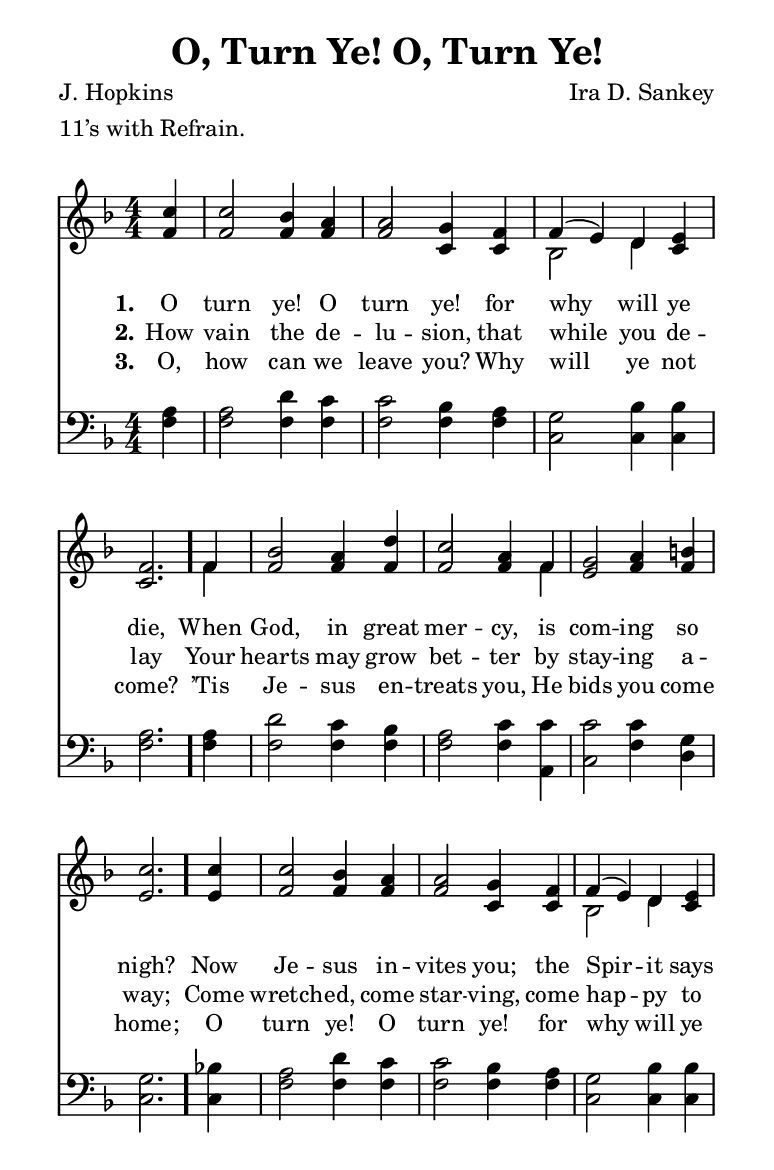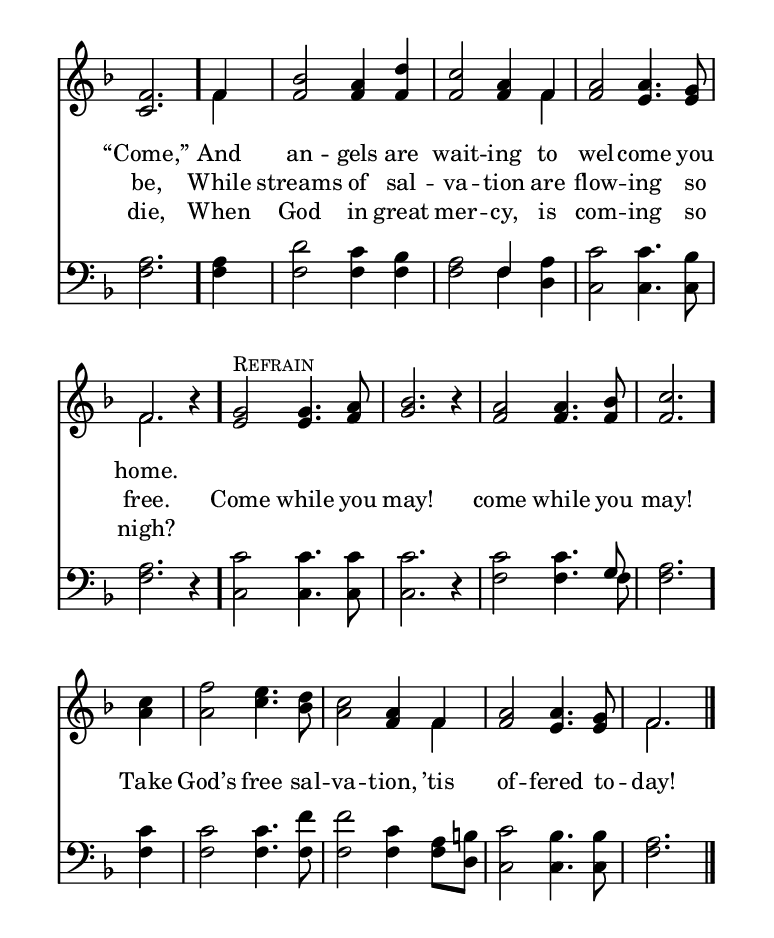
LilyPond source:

\include "common/global.ily"
\paper {
  \include "common/paper.ily"
  %ragged-bottom = ##t
  %ragged-last-bottom = ##t
  %systems-per-page = ##f
  %page-count = ##f
}

\header{
  hymnnumber = "110"
  title = "O, Turn Ye! O, Turn Ye!"
  tunename = "Hiding In Thee"
  meter = "11’s with Refrain."
  poet = "J. Hopkins"
  composer = "Ira D. Sankey"
  %copyright = ""
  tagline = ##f
}

% for fermata in MIDI
ta = { \tempo 4=100 }
tb = { \tempo 4=50  }

% original document for this song often shows quavers where crotchets belong
patternAA = { c4 | c2 c4 c4 | c2 c4 c4 | c4( c4) c4 c4 | c2. }
patternAB = { c4 | c2 c4 c4 | c2 c4 c4 | c2      c4 c4 | c2. }

patternBA = \patternAB
patternBB = { c4 | c2 c4 c4 | c2 c4 c4 | c2    c4. c8 | c2. } % inlined last rest

patternCA = { c2 c4. c8 | c2. r4 | c2 c4. c8 | c2. }

patternDA = { c4 | c2 c4. c8 | c2 c4 c4      | c2 c4. c8 | c2. }
patternDB = { c4 | c2 c4. c8 | c2 c4 c8[ c8] | c2 c4. c8 | c2. }

global = {
  \include "common/overrides.ily"
  \override Staff.TimeSignature.style = #'numbered
  \time 4/4
  \override Score.MetronomeMark.transparent = ##t % hide all fermata changes too
  \ta
  \key f \major
  \partial 4
  \autoBeamOff
}

notesSoprano = {
\global
\relative c'' {

  \changePitch \patternAA { c | c bes a | a g f | f e d e | f }
  \changePitch \patternBA { f | bes a d | c a f | g a b! | c }
  \changePitch \patternAA { c | c bes a | a g f | f e d e | f }
  \changePitch \patternBB { f | bes a d | c a f | a a g | f r4 }

  << s^\markup { \small \caps "Refrain" }
  \changePitch \patternCA { g g a | bes | a a bes | c } >>
  \changePitch \patternDA { c | f e d | c a f | a a g | f }

  \bar "|."

}
}

notesAlto = {
\global
\relative e' {

  \changePitch \patternAB { f | f f f | f c c | bes d c | c }
  \changePitch \patternBA { f | f f f | f f f | e f f | e }
  \changePitch \patternAB { e | f f f | f c c | bes d c | c }
  \changePitch \patternBB { f | f f f | f f f | f e e | f r4 }

  \changePitch \patternCA { e e f | g | f f f | f }
  \changePitch \patternDA { a | a c bes | a f f | f e e | f }

}
}

notesTenor = {
\global
\relative a {

  \changePitch \patternAB { a | a d c | c bes a | g bes bes | a }
  \changePitch \patternBA { a | d c bes | a c c | c c g | g }
  \changePitch \patternAB { bes! | a d c | c bes a | g bes bes | a }
  \changePitch \patternBB { a | d c bes | a f a | c c bes | a r4 }

  \changePitch \patternCA { c c c | c | c c g | a }
  \changePitch \patternDB { c | c c f | f c a b! | c bes bes | a }

}
}

notesBass = {
\global
\relative f {

  \changePitch \patternAB { f | f f f | f f f c c c | f }
  \changePitch \patternBA { f | f f f | f f a, | c f d | c }
  \changePitch \patternAB { c | f f f | f f f | c c c | f }
  \changePitch \patternBB { f | f f f | f f d | c c c | f r4 }

  \changePitch \patternCA { c c c | c | f f f | f }
  \changePitch \patternDB { f | f f f | f f f d | c c c | f }

}
}

Refrain = \lyricmode {

Come while you may! come while you may! \bar "."
Take God’s free sal -- va -- tion, ’tis of -- fered to -- day! \bar "."

}

wordsA = \lyricmode {
\set stanza = "1."

O turn ye! O turn ye! for why will ye die, \bar "."
When God, in great mer -- cy, is com -- ing so nigh? \bar "."
Now Je -- sus in -- vites you; the Spir -- it says “Come,” \bar "."
And an -- gels are wait -- ing to wel -- come you home. \bar "."

}

wordsB = \lyricmode {
\set stanza = "2."

How vain the de -- lu -- sion, that while you de -- lay
Your hearts may grow bet -- ter by stay -- ing a -- way;
Come wretch -- ed, come star -- ving, come hap -- py to be,
While streams of sal -- va -- tion are flow -- ing so free.

\Refrain

}

wordsC = \lyricmode {
\set stanza = "3."

O, how can we leave you? Why will ye not come?
’Tis Je -- sus en -- treats you, He bids you come home;
O turn ye! O turn ye! for why will ye die,
When God in great mer -- cy, is com -- ing so nigh?

}

\score {
  \context ChoirStaff <<
    \context Staff = upper <<
      \set Staff.autoBeaming = ##f
      \set ChoirStaff.systemStartDelimiter = #'SystemStartBar
      \set ChoirStaff.printPartCombineTexts = ##f
      \partcombine #'(2 . 9) \notesSoprano \notesAlto
      \context NullVoice = sopranos { \voiceOne << \notesSoprano >> }
      \context NullVoice = altos { \voiceTwo << \notesAlto >> }
      \context Lyrics = one   \lyricsto sopranos \wordsA
      \context Lyrics = two   \lyricsto sopranos \wordsB
      \context Lyrics = three \lyricsto sopranos \wordsC
    >>
    \context Staff = men <<
      \clef bass
      \set ChoirStaff.printPartCombineTexts = ##f
      \partcombine #'(2 . 9) \notesTenor \notesBass
      \context NullVoice = tenors { \voiceOne << \notesTenor >> }
      \context NullVoice = basses { \voiceTwo << \notesBass >> }
    >>
  >>
  \layout {
    \include "common/layout.ily"
  }
  \midi{
    \include "common/midi.ily"
  }
}

\version "2.19.49"  % necessary for upgrading to future LilyPond versions.

% vi:set et ts=2 sw=2 ai nocindent syntax=lilypond:
